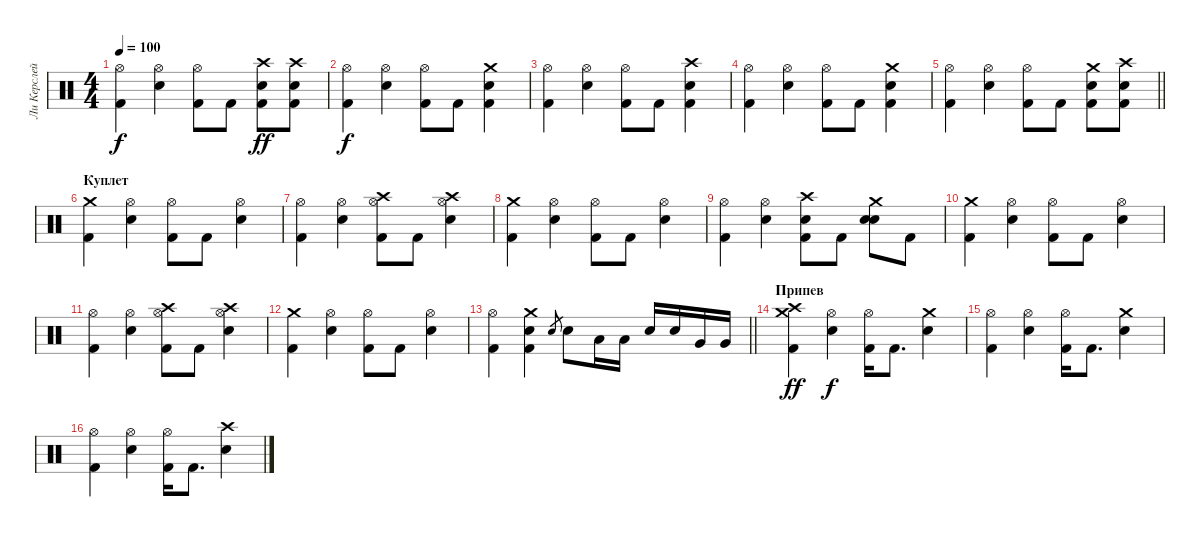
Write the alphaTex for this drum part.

\track ("Ли Керслейк" "Ли Керслей") {instrument percussion}
\staff {score}
\articulation defaults
\ts (4 4)
\tempo 100
\clef neutral
\ks c
("Hi-Hat (open)" "Kick (hit) 2").4{dy f} ("Hi-Hat (open)" "Snare (hit) 2").4 ("Hi-Hat (open)" "Kick (hit) 2").8 "Kick (hit) 2".8 ("Crash high (hit)" "Snare (hit) 2" "Kick (hit) 2").8{dy ff} ("Crash high (hit)" "Snare (hit) 2" "Kick (hit) 2").8 |
("Hi-Hat (open)" "Kick (hit) 2").4{dy f} ("Hi-Hat (open)" "Snare (hit) 2").4 ("Hi-Hat (open)" "Kick (hit) 2").8 "Kick (hit) 2".8 ("Crash medium (hit)" "Snare (hit) 2" "Kick (hit) 2").4 |
("Hi-Hat (open)" "Kick (hit) 2").4 ("Hi-Hat (open)" "Snare (hit) 2").4 ("Hi-Hat (open)" "Kick (hit) 2").8 "Kick (hit) 2".8 ("Crash high (hit)" "Snare (hit) 2" "Kick (hit) 2").4 |
("Hi-Hat (open)" "Kick (hit) 2").4 ("Hi-Hat (open)" "Snare (hit) 2").4 ("Hi-Hat (open)" "Kick (hit) 2").8 "Kick (hit) 2".8 ("Crash medium (hit)" "Snare (hit) 2" "Kick (hit) 2").4 |
\barLineRight lightlight
("Hi-Hat (open)" "Kick (hit) 2").4 ("Hi-Hat (open)" "Snare (hit) 2").4 ("Hi-Hat (open)" "Kick (hit) 2").8 "Kick (hit) 2".8 ("Crash medium (hit)" "Snare (hit) 2" "Kick (hit) 2").8 ("Crash high (hit)" "Snare (hit) 2" "Kick (hit) 2").8 |
\section ("" "Куплет")
("Kick (hit) 2" "Crash medium (hit)").4 ("Snare (hit) 2" "Hi-Hat (open)").4 ("Kick (hit) 2" "Hi-Hat (open)").8 "Kick (hit) 2".8 ("Snare (hit) 2" "Hi-Hat (open)").4 |
("Kick (hit) 2" "Hi-Hat (open)").4 ("Snare (hit) 2" "Hi-Hat (open)").4 ("Kick (hit) 2" "Hi-Hat (open)" "Crash high (hit)").8 "Kick (hit) 2".8 ("Hi-Hat (open)" "Snare (hit) 2" "Crash high (hit)").4 |
("Kick (hit) 2" "Crash medium (hit)").4 ("Snare (hit) 2" "Hi-Hat (open)").4 ("Kick (hit) 2" "Hi-Hat (open)").8 "Kick (hit) 2".8 ("Snare (hit) 2" "Hi-Hat (open)").4 |
("Kick (hit) 2" "Hi-Hat (open)").4 ("Snare (hit) 2" "Hi-Hat (open)").4 ("Crash high (hit)" "Snare (hit) 2" "Kick (hit) 2").8 "Kick (hit) 2".8 ("Crash medium (hit)" "Snare (hit) 2" "Snare (hit) 2").8 "Kick (hit) 2".8 |
("Kick (hit) 2" "Crash medium (hit)").4 ("Snare (hit) 2" "Hi-Hat (open)").4 ("Kick (hit) 2" "Hi-Hat (open)").8 "Kick (hit) 2".8 ("Snare (hit) 2" "Hi-Hat (open)").4 |
("Kick (hit) 2" "Hi-Hat (open)").4 ("Snare (hit) 2" "Hi-Hat (open)").4 ("Kick (hit) 2" "Hi-Hat (open)" "Crash high (hit)").8 "Kick (hit) 2".8 ("Hi-Hat (open)" "Snare (hit) 2" "Crash high (hit)").4 |
("Kick (hit) 2" "Crash medium (hit)").4 ("Snare (hit) 2" "Hi-Hat (open)").4 ("Kick (hit) 2" "Hi-Hat (open)").8 "Kick (hit) 2".8 ("Snare (hit) 2" "Hi-Hat (open)").4 |
\barLineRight lightlight
("Kick (hit) 2" "Hi-Hat (open)").4 ("Crash medium (hit)" "Snare (hit) 2" "Kick (hit) 2").4 "Snare (hit) 2".8{gr} "Snare (hit) 2".8 "Low Tom (hit)".16 "Low Tom (hit)".16 "Snare (hit) 2".16 "Snare (hit) 2".16 "Very Low Tom (hit)".16 "Very Low Tom (hit)".16 |
\section ("" "Припев")
("Crash high (hit)" "Crash medium (hit)" "Kick (hit) 2").4{dy ff} ("Hi-Hat (open)" "Snare (hit) 2").4{dy f} ("Hi-Hat (open)" "Kick (hit) 2").16 "Kick (hit) 2".8{d} ("Crash medium (hit)" "Snare (hit) 2").4 |
("Hi-Hat (open)" "Kick (hit) 2").4 ("Hi-Hat (open)" "Snare (hit) 2").4 ("Hi-Hat (open)" "Kick (hit) 2").16 "Kick (hit) 2".8{d} ("Crash medium (hit)" "Snare (hit) 2").4 |
("Hi-Hat (open)" "Kick (hit) 2").4 ("Hi-Hat (open)" "Snare (hit) 2").4 ("Hi-Hat (open)" "Kick (hit) 2").16 "Kick (hit) 2".8{d} ("Crash high (hit)" "Snare (hit) 2").4
